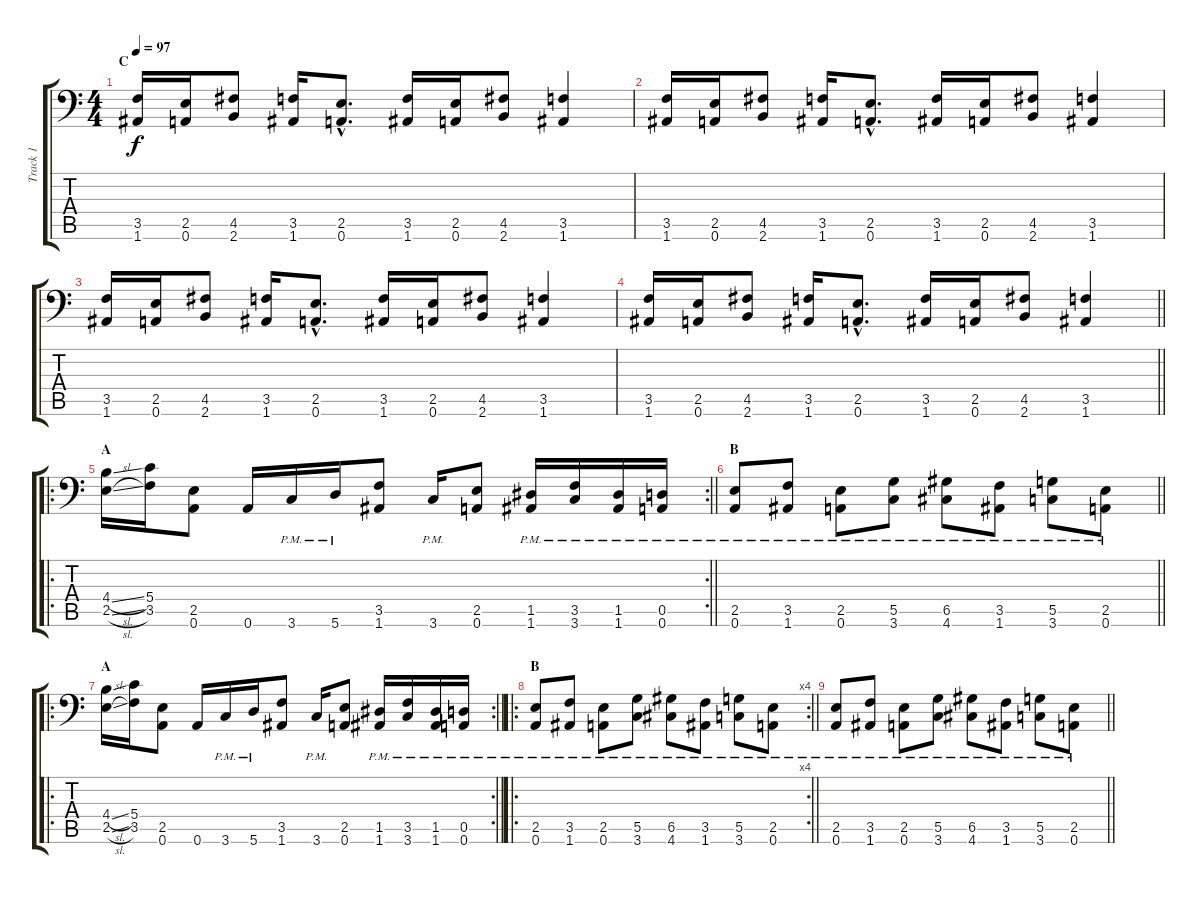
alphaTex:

\track ("Track 1" "Track 1") {instrument distortionguitar}
\staff {score tabs}
\tuning (A3 E3 C3 G2 D2 A1) {hide}
\ts (4 4)
\section ("" "C")
\tempo 97
\clef f4
\ks c
(3.5 1.6).16{dy f} (2.5 0.6).16 (4.5 2.6).8 (3.5 1.6).16 (2.5{hac} 0.6{hac}).8{d} (3.5 1.6).16 (2.5 0.6).16 (4.5 2.6).8 (3.5 1.6).4 |
(3.5 1.6).16 (2.5 0.6).16 (4.5 2.6).8 (3.5 1.6).16 (2.5{hac} 0.6{hac}).8{d} (3.5 1.6).16 (2.5 0.6).16 (4.5 2.6).8 (3.5 1.6).4 |
(3.5 1.6).16 (2.5 0.6).16 (4.5 2.6).8 (3.5 1.6).16 (2.5{hac} 0.6{hac}).8{d} (3.5 1.6).16 (2.5 0.6).16 (4.5 2.6).8 (3.5 1.6).4 |
\barLineRight lightlight
(3.5 1.6).16 (2.5 0.6).16 (4.5 2.6).8 (3.5 1.6).16 (2.5{hac} 0.6{hac}).8{d} (3.5 1.6).16 (2.5 0.6).16 (4.5 2.6).8 (3.5 1.6).4 |
\ro
\rc 2
\section ("" "A")
\barLineRight lightlight
(4.4{sl} 2.5{sl}).16 (5.4 3.5).16 (2.5 0.6).8 0.6.16 3.6{pm}.16 5.6{pm}.16 (3.5 1.6).8 3.6{pm}.16 (2.5 0.6).8 (1.5{pm} 1.6{pm}).16 (3.5{pm} 3.6{pm}).16 (1.5{pm} 1.6{pm}).16 (0.5{pm} 0.6{pm}).16 |
\section ("" "B")
\barLineRight lightlight
(2.5{pm} 0.6{pm}).8 (3.5{pm} 1.6{pm}).8 (2.5{pm} 0.6{pm}).8 (5.5{pm} 3.6{pm}).8 (6.5{pm} 4.6{pm}).8 (3.5{pm} 1.6{pm}).8 (5.5{pm} 3.6{pm}).8 (2.5{pm} 0.6{pm}).8 |
\ro
\rc 2
\section ("" "A")
\barLineRight lightlight
(4.4{sl} 2.5{sl}).16 (5.4 3.5).16 (2.5 0.6).8 0.6.16 3.6{pm}.16 5.6{pm}.16 (3.5 1.6).8 3.6{pm}.16 (2.5 0.6).8 (1.5{pm} 1.6{pm}).16 (3.5{pm} 3.6{pm}).16 (1.5{pm} 1.6{pm}).16 (0.5{pm} 0.6{pm}).16 |
\ro
\rc 4
\section ("" "B")
\barLineRight lightlight
(2.5{pm} 0.6{pm}).8 (3.5{pm} 1.6{pm}).8 (2.5{pm} 0.6{pm}).8 (5.5{pm} 3.6{pm}).8 (6.5{pm} 4.6{pm}).8 (3.5{pm} 1.6{pm}).8 (5.5{pm} 3.6{pm}).8 (2.5{pm} 0.6{pm}).8 |
\barLineRight lightlight
(2.5{pm} 0.6{pm}).8 (3.5{pm} 1.6{pm}).8 (2.5{pm} 0.6{pm}).8 (5.5{pm} 3.6{pm}).8 (6.5{pm} 4.6{pm}).8 (3.5{pm} 1.6{pm}).8 (5.5{pm} 3.6{pm}).8 (2.5{pm} 0.6{pm}).8
